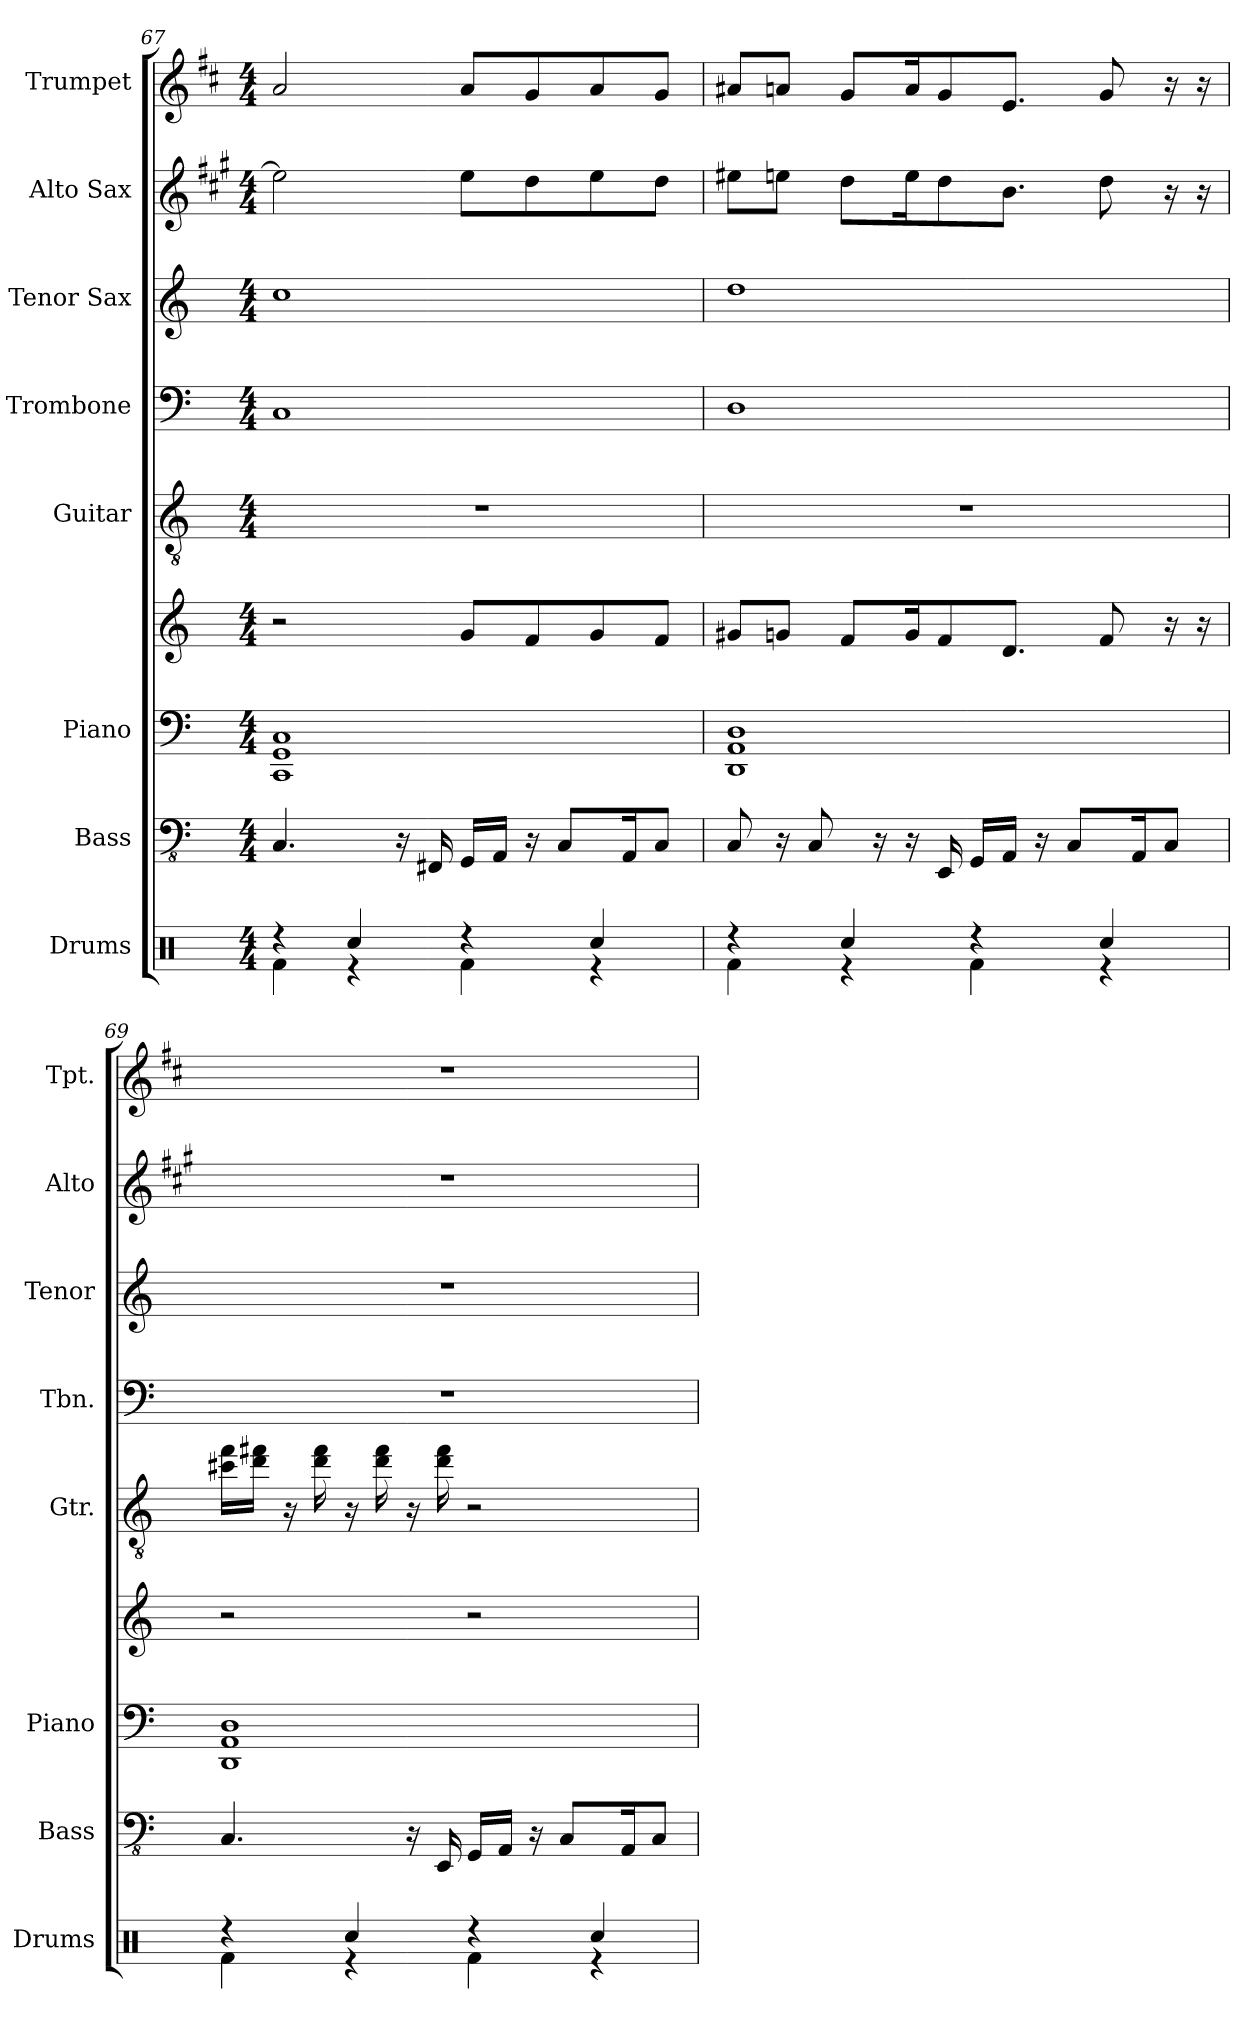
**kern	**kern	**kern	**kern	**kern	**kern	**kern	**kern	**kern
*part8	*part7	*part6	*part6	*part5	*part4	*part3	*part2	*part1
*staff9	*staff8	*staff7	*staff6	*staff5	*staff4	*staff3	*staff2	*staff1
*I"Drums	*I"Bass	*I"Piano	*	*I"Guitar	*I"Trombone	*I"Tenor Sax	*I"Alto Sax	*I"Trumpet
*I'Drums	*I'Bass	*I'Piano	*	*I'Gtr.	*I'Tbn.	*I'Tenor	*I'Alto	*I'Tpt.
!!LO:PB:g=z
*clefX	*clefFv4	*clefF4	*clefG2	*clefGv2	*clefF4	*clefG2	*clefG2	*clefG2
*	*	*	*	*	*	*ITrd8c14	*ITrd5c9	*ITrd1c2
*k[]	*k[]	*k[]	*k[]	*k[]	*k[]	*k[]	*k[]	*k[]
*M4/4	*M4/4	*M4/4	*M4/4	*M4/4	*M4/4	*M4/4	*M4/4	*M4/4
=67	=67	=67	=67	=67	=67	=67	=67	=67
*^	*	*	*	*	*	*	*	*
4r	4Rf\	4.CC/	1CC 1GG 1C	2r	1r	1C	1c	2g\]	2g/
4Rcc/	4r	.	.	.	.	.	.	.	.
.	.	16r	.	.	.	.	.	.	.
.	.	16FFF#X/	.	.	.	.	.	.	.
4r	4Rf\	16GGG/LL	.	8g/L	.	.	.	8g\L	8g/L
.	.	16AAA/JJ	.	.	.	.	.	.	.
.	.	16r	.	8f/	.	.	.	8f\	8f/
.	.	8CC/L	.	.	.	.	.	.	.
4Rcc/	4r	.	.	8g/	.	.	.	8g\	8g/
.	.	16AAA/K	.	.	.	.	.	.	.
.	.	8CC/J	.	8f/J	.	.	.	8f\J	8f/J
=68	=68	=68	=68	=68	=68	=68	=68	=68	=68
4r	4Rf\	8CC/	1DD 1AA 1D	8g#X/L	1r	1D	1d	8g#X\L	8g#X/L
.	.	16r	.	8gn/J	.	.	.	8gn\J	8gn/J
.	.	8CC/	.	.	.	.	.	.	.
4Rcc/	4r	.	.	8f/L	.	.	.	8f\L	8f/L
.	.	16r	.	.	.	.	.	.	.
.	.	16r	.	16g/K	.	.	.	16g\K	16g/K
.	.	16EEE/	.	8f/	.	.	.	8f\	8f/
4r	4Rf\	16GGG/LL	.	.	.	.	.	.	.
.	.	16AAA/JJ	.	8.d/J	.	.	.	8.d\J	8.d/J
.	.	16r	.	.	.	.	.	.	.
.	.	8CC/L	.	.	.	.	.	.	.
4Rcc/	4r	.	.	8f/	.	.	.	8f\	8f/
.	.	16AAA/K	.	.	.	.	.	.	.
.	.	8CC/J	.	16r	.	.	.	16r	16r
.	.	.	.	16r	.	.	.	16r	16r
=69	=69	=69	=69	=69	=69	=69	=69	=69	=69
4r	4Rf\	4.CC/	1DD 1AA 1D	2r	16cc#X\ 16ff\LL	1r	1r	1r	1r
.	.	.	.	.	16dd\ 16ff#X\JJ	.	.	.	.
.	.	.	.	.	16r	.	.	.	.
.	.	.	.	.	16dd\ 16ff#\	.	.	.	.
4Rcc/	4r	.	.	.	16r	.	.	.	.
.	.	.	.	.	16dd\ 16ff#\	.	.	.	.
.	.	16r	.	.	16r	.	.	.	.
.	.	16EEE/	.	.	16dd\ 16ff#\	.	.	.	.
4r	4Rf\	16GGG/LL	.	2r	2r	.	.	.	.
.	.	16AAA/JJ	.	.	.	.	.	.	.
.	.	16r	.	.	.	.	.	.	.
.	.	8CC/L	.	.	.	.	.	.	.
4Rcc/	4r	.	.	.	.	.	.	.	.
.	.	16AAA/K	.	.	.	.	.	.	.
.	.	8CC/J	.	.	.	.	.	.	.
*v	*v	*	*	*	*	*	*	*	*
=	=	=	=	=	=	=	=	=
*-	*-	*-	*-	*-	*-	*-	*-	*-
